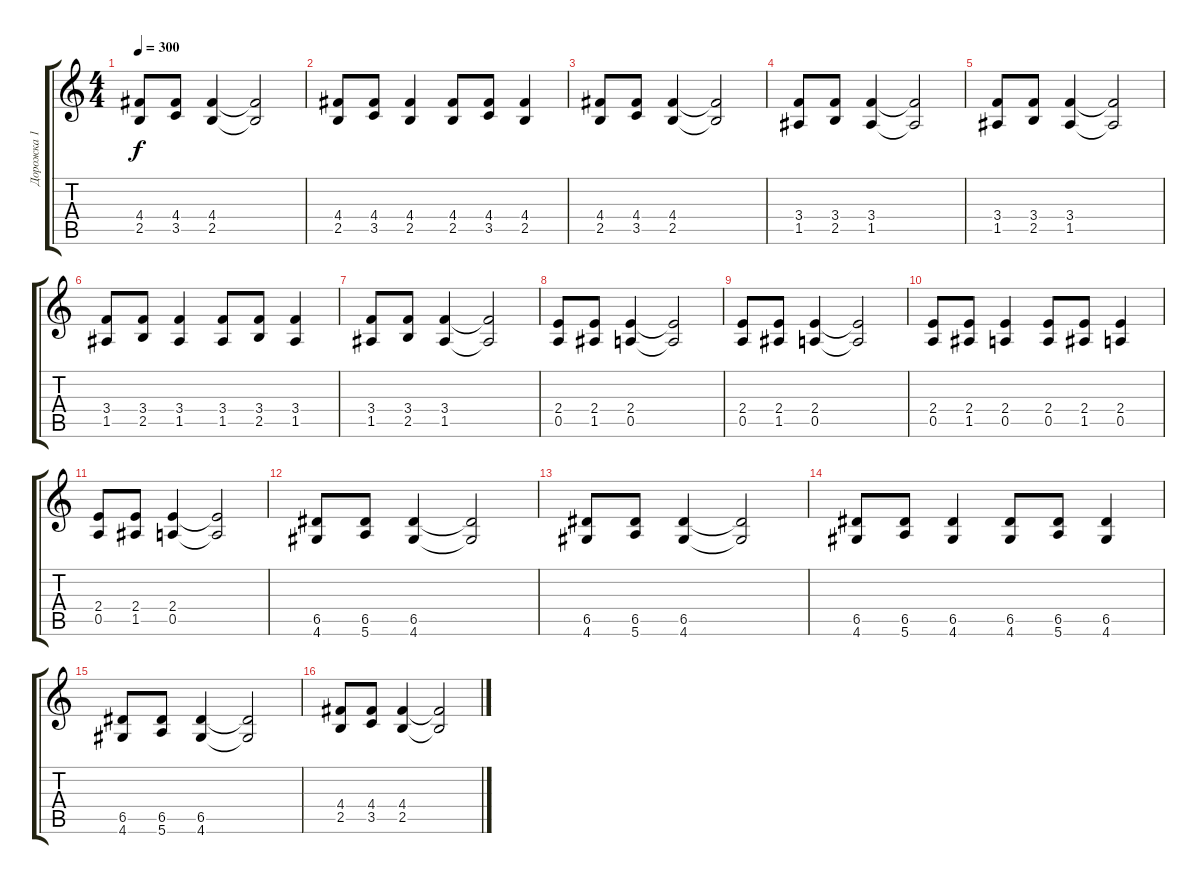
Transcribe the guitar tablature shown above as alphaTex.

\track ("Дорожка 1" "Дорожка 1") {instrument distortionguitar}
\staff {score tabs}
\tuning (E4 B3 G3 D3 A2 E2) {hide}
\ts (4 4)
\tempo 300
\clef g2
\ks c
(4.4 2.5).8{dy f} (4.4 3.5).8 (4.4 2.5).4 (4.4{t} 2.5{t}).2 |
(4.4 2.5).8 (4.4 3.5).8 (4.4 2.5).4 (4.4 2.5).8 (4.4 3.5).8 (4.4 2.5).4 |
(4.4 2.5).8 (4.4 3.5).8 (4.4 2.5).4 (4.4{t} 2.5{t}).2 |
(3.4 1.5).8 (3.4 2.5).8 (3.4 1.5).4 (3.4{t} 1.5{t}).2 |
(3.4 1.5).8 (3.4 2.5).8 (3.4 1.5).4 (3.4{t} 1.5{t}).2 |
(3.4 1.5).8 (3.4 2.5).8 (3.4 1.5).4 (3.4 1.5).8 (3.4 2.5).8 (3.4 1.5).4 |
(3.4 1.5).8 (3.4 2.5).8 (3.4 1.5).4 (3.4{t} 1.5{t}).2 |
(2.4 0.5).8 (2.4 1.5).8 (2.4 0.5).4 (2.4{t} 0.5{t}).2 |
(2.4 0.5).8 (2.4 1.5).8 (2.4 0.5).4 (2.4{t} 0.5{t}).2 |
(2.4 0.5).8 (2.4 1.5).8 (2.4 0.5).4 (2.4 0.5).8 (2.4 1.5).8 (2.4 0.5).4 |
(2.4 0.5).8 (2.4 1.5).8 (2.4 0.5).4 (2.4{t} 0.5{t}).2 |
(6.5 4.6).8 (6.5 5.6).8 (6.5 4.6).4 (6.5{t} 4.6{t}).2 |
(6.5 4.6).8 (6.5 5.6).8 (6.5 4.6).4 (6.5{t} 4.6{t}).2 |
(6.5 4.6).8 (6.5 5.6).8 (6.5 4.6).4 (6.5 4.6).8 (6.5 5.6).8 (6.5 4.6).4 |
(6.5 4.6).8 (6.5 5.6).8 (6.5 4.6).4 (6.5{t} 4.6{t}).2 |
(4.4 2.5).8 (4.4 3.5).8 (4.4 2.5).4 (4.4{t} 2.5{t}).2
